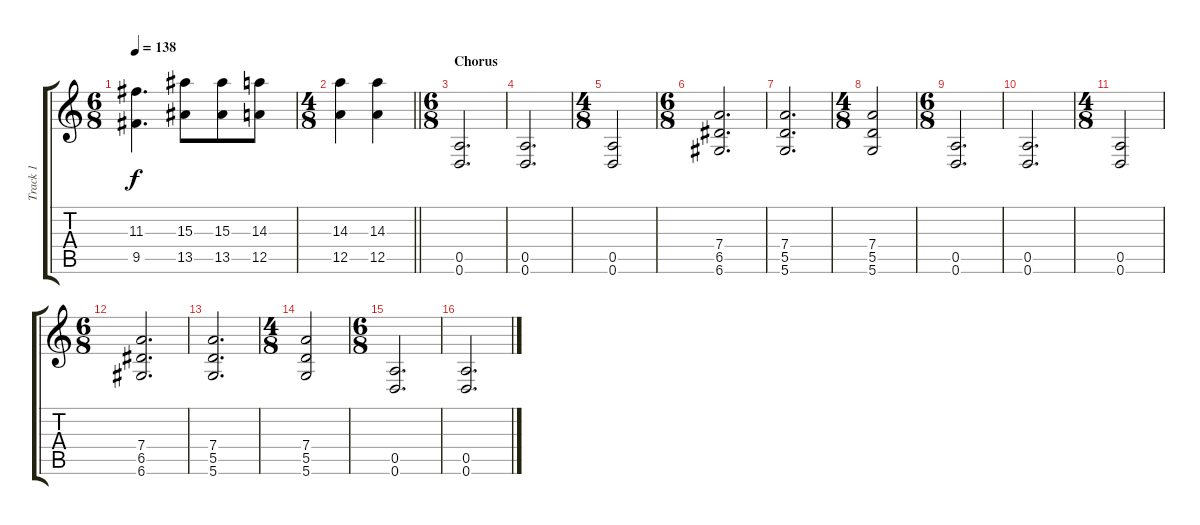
\track ("Track 1" "Track 1") {instrument distortionguitar}
\staff {score tabs}
\tuning (E4 B3 G3 D3 A2 D2) {hide}
\ts (6 8)
\tempo 138
\clef g2
\ks c
(11.3 9.5).4{d dy f} (15.3 13.5).8 (15.3 13.5).8 (14.3 12.5).8 |
\ts (4 8)
\barLineRight lightlight
(14.3 12.5).4 (14.3 12.5).4 |
\ts (6 8)
\section ("" "Chorus")
(0.5 0.6).2{d} |
(0.5 0.6).2{d} |
\ts (4 8)
(0.5 0.6).2 |
\ts (6 8)
(7.4 6.5 6.6).2{d} |
(7.4 5.5 5.6).2{d} |
\ts (4 8)
(7.4 5.5 5.6).2 |
\ts (6 8)
(0.5 0.6).2{d} |
(0.5 0.6).2{d} |
\ts (4 8)
(0.5 0.6).2 |
\ts (6 8)
(7.4 6.5 6.6).2{d} |
(7.4 5.5 5.6).2{d} |
\ts (4 8)
(7.4 5.5 5.6).2 |
\ts (6 8)
(0.5 0.6).2{d} |
(0.5 0.6).2{d}
